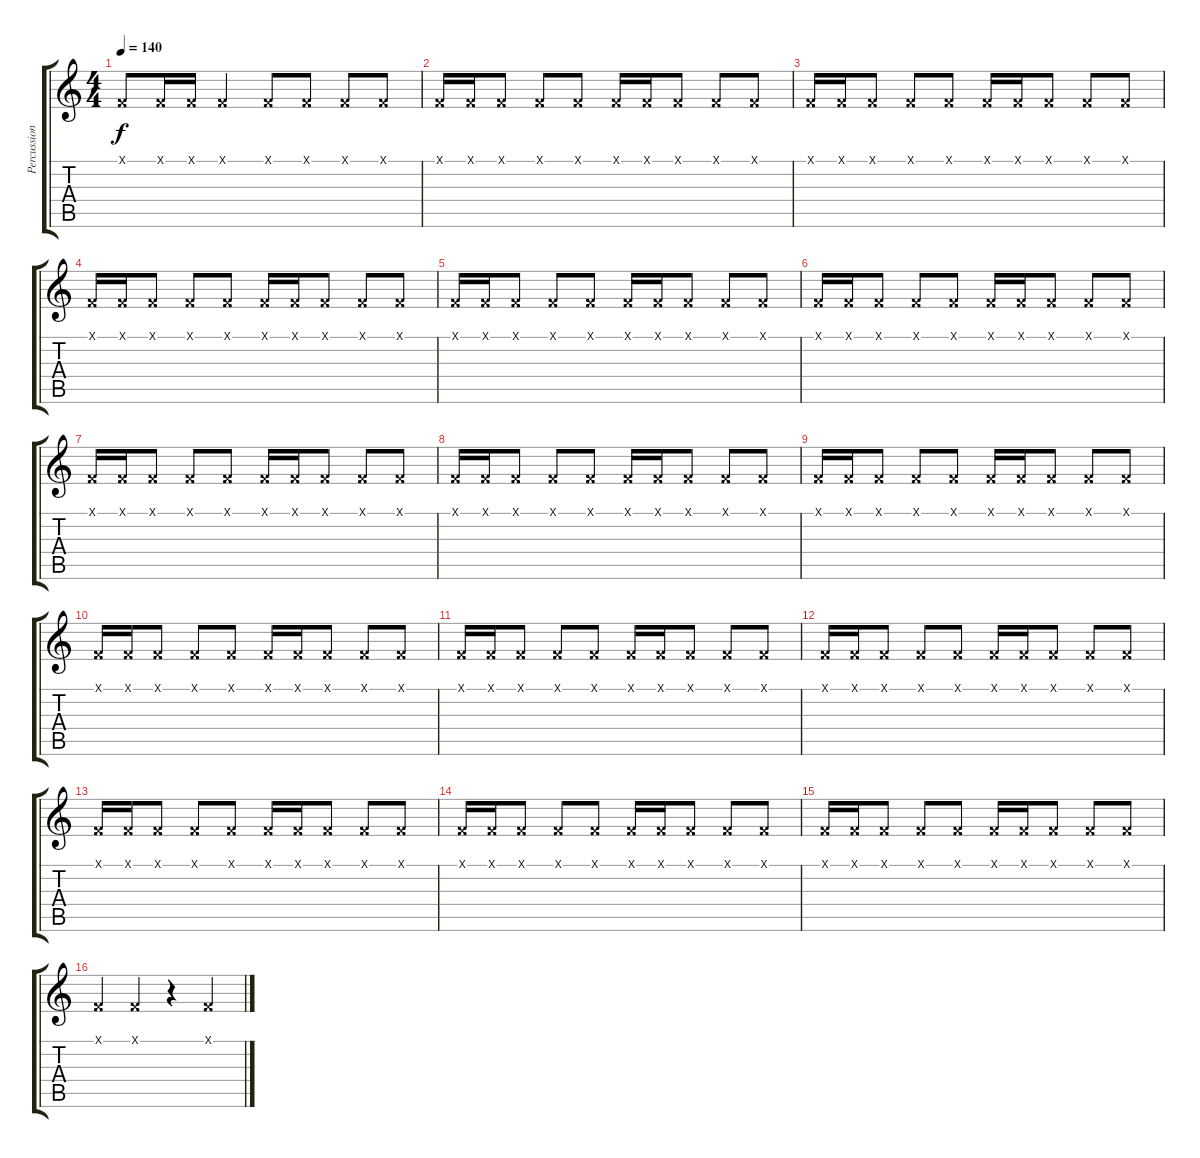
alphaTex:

\track ("Percussion" "Percussion") {instrument melodictom}
\staff {score tabs}
\tuning (E4 B3 G3 D3 A2 E2) {hide}
\ts (4 4)
\tempo 140
\clef g2
\ks c
1.1{x}.8{dy f} 1.1{x}.16 1.1{x}.16 1.1{x}.4 1.1{x}.8 1.1{x}.8 1.1{x}.8 1.1{x}.8 |
1.1{x}.16 1.1{x}.16 1.1{x}.8 1.1{x}.8 1.1{x}.8 1.1{x}.16 1.1{x}.16 1.1{x}.8 1.1{x}.8 1.1{x}.8 |
1.1{x}.16 1.1{x}.16 1.1{x}.8 1.1{x}.8 1.1{x}.8 1.1{x}.16 1.1{x}.16 1.1{x}.8 1.1{x}.8 1.1{x}.8 |
1.1{x}.16 1.1{x}.16 1.1{x}.8 1.1{x}.8 1.1{x}.8 1.1{x}.16 1.1{x}.16 1.1{x}.8 1.1{x}.8 1.1{x}.8 |
1.1{x}.16 1.1{x}.16 1.1{x}.8 1.1{x}.8 1.1{x}.8 1.1{x}.16 1.1{x}.16 1.1{x}.8 1.1{x}.8 1.1{x}.8 |
1.1{x}.16 1.1{x}.16 1.1{x}.8 1.1{x}.8 1.1{x}.8 1.1{x}.16 1.1{x}.16 1.1{x}.8 1.1{x}.8 1.1{x}.8 |
1.1{x}.16 1.1{x}.16 1.1{x}.8 1.1{x}.8 1.1{x}.8 1.1{x}.16 1.1{x}.16 1.1{x}.8 1.1{x}.8 1.1{x}.8 |
1.1{x}.16 1.1{x}.16 1.1{x}.8 1.1{x}.8 1.1{x}.8 1.1{x}.16 1.1{x}.16 1.1{x}.8 1.1{x}.8 1.1{x}.8 |
1.1{x}.16 1.1{x}.16 1.1{x}.8 1.1{x}.8 1.1{x}.8 1.1{x}.16 1.1{x}.16 1.1{x}.8 1.1{x}.8 1.1{x}.8 |
1.1{x}.16 1.1{x}.16 1.1{x}.8 1.1{x}.8 1.1{x}.8 1.1{x}.16 1.1{x}.16 1.1{x}.8 1.1{x}.8 1.1{x}.8 |
1.1{x}.16 1.1{x}.16 1.1{x}.8 1.1{x}.8 1.1{x}.8 1.1{x}.16 1.1{x}.16 1.1{x}.8 1.1{x}.8 1.1{x}.8 |
1.1{x}.16 1.1{x}.16 1.1{x}.8 1.1{x}.8 1.1{x}.8 1.1{x}.16 1.1{x}.16 1.1{x}.8 1.1{x}.8 1.1{x}.8 |
1.1{x}.16 1.1{x}.16 1.1{x}.8 1.1{x}.8 1.1{x}.8 1.1{x}.16 1.1{x}.16 1.1{x}.8 1.1{x}.8 1.1{x}.8 |
1.1{x}.16 1.1{x}.16 1.1{x}.8 1.1{x}.8 1.1{x}.8 1.1{x}.16 1.1{x}.16 1.1{x}.8 1.1{x}.8 1.1{x}.8 |
1.1{x}.16 1.1{x}.16 1.1{x}.8 1.1{x}.8 1.1{x}.8 1.1{x}.16 1.1{x}.16 1.1{x}.8 1.1{x}.8 1.1{x}.8 |
1.1{x}.4 1.1{x}.4 r.4 1.1{x}.4
